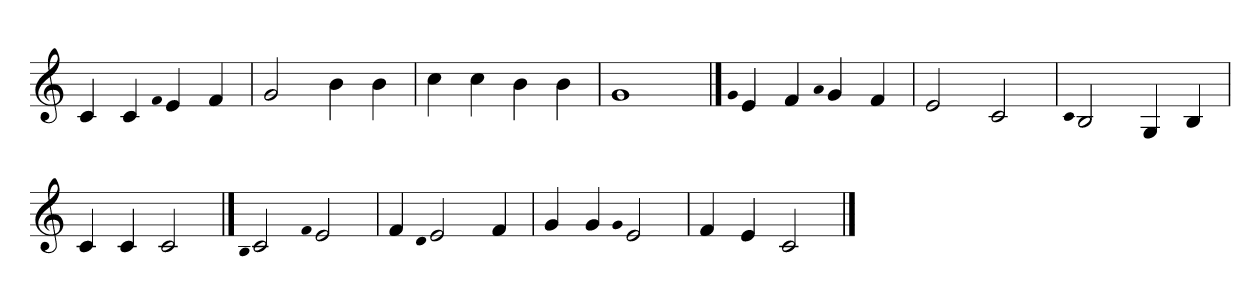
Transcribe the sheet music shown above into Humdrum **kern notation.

**kern
*part1
*staff1
=1
4c
4c
qf
4e
4f
=
2g
4b
4b
=
4cc
4cc
4b
4b
=
1g
==2
qg
4e
4f
qa
4g
4f
=
2e
2c
=
qc
2B
4G
4B
=
4c
4c
2c
==3
qB
2c
qf
2e
=
4f
qd
2e
4f
=
4g
4g
qg
2e
=
4f
4e
2c
==
*-
